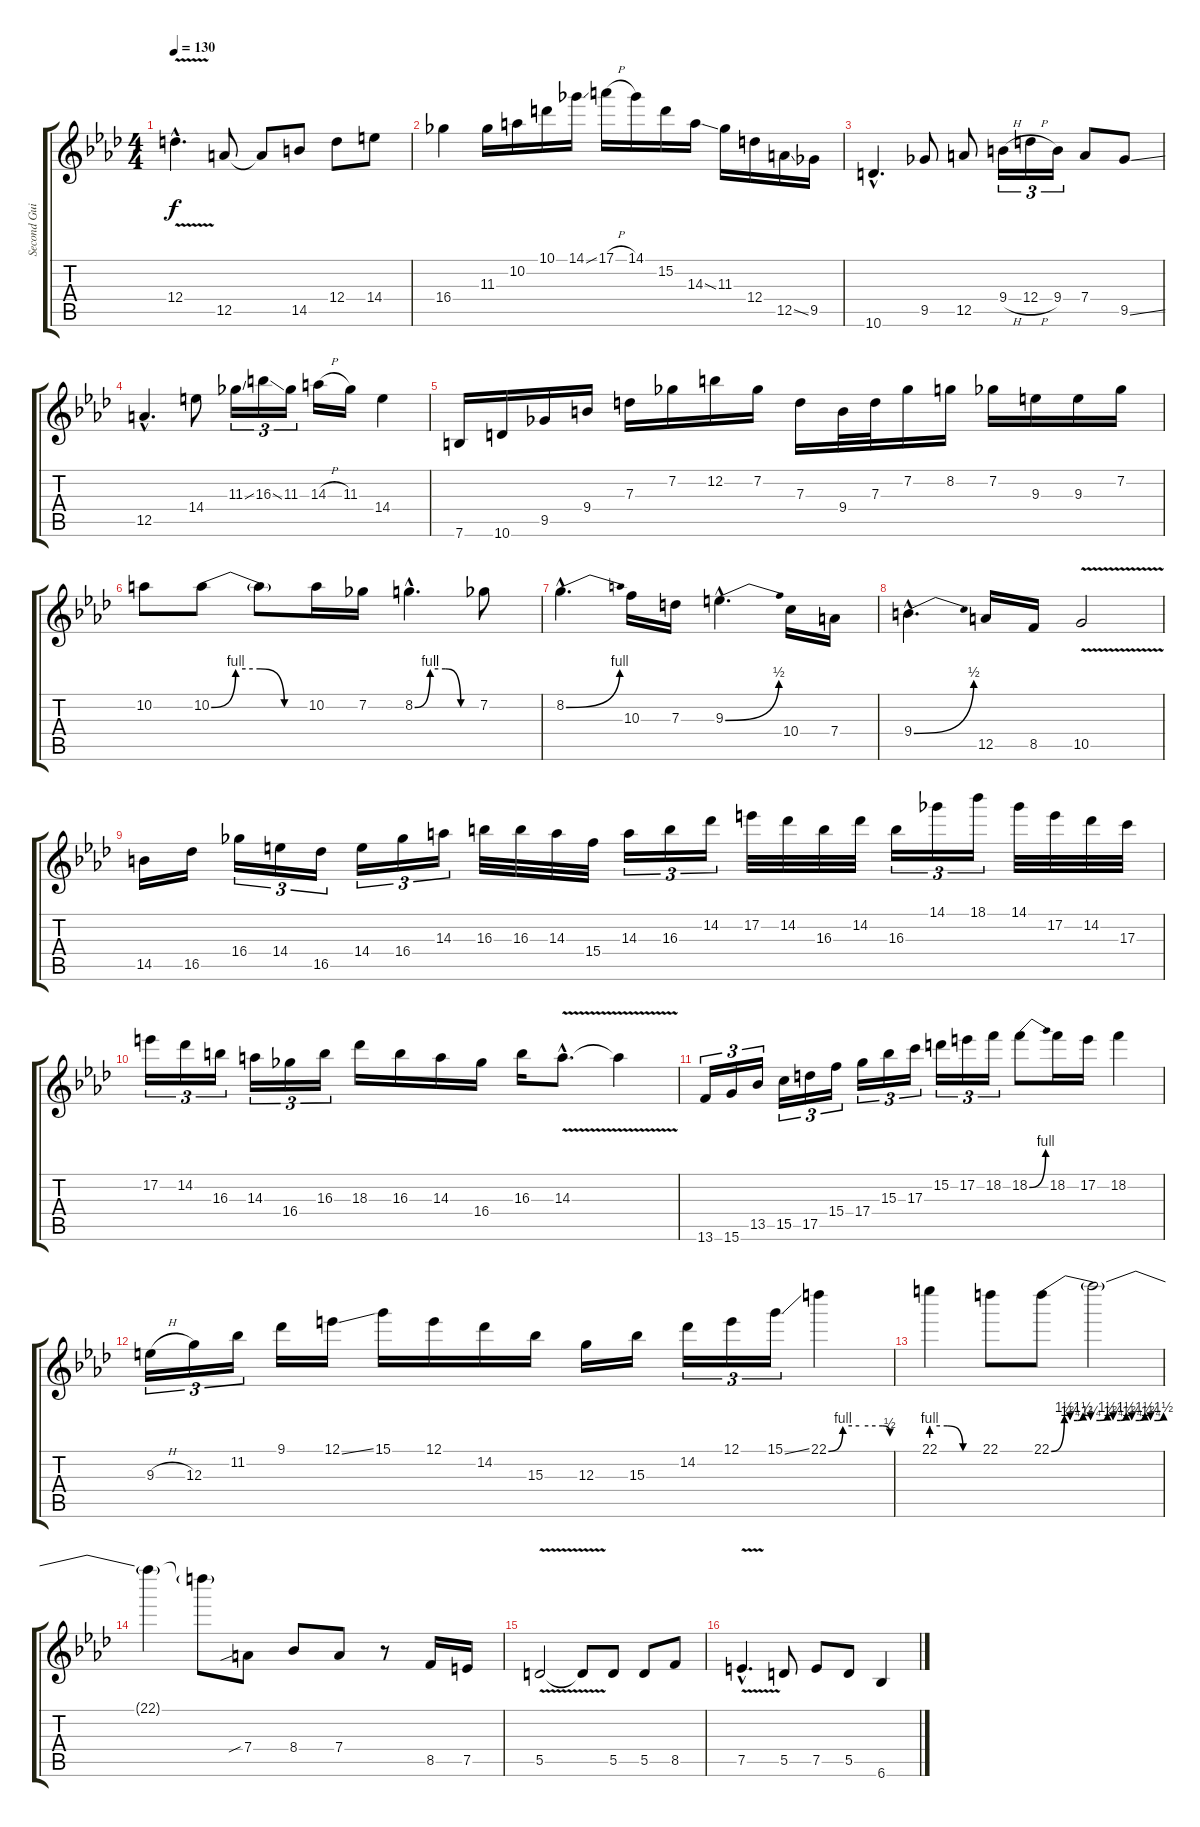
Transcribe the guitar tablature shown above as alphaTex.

\track ("Second Guitar" "Second Gui") {instrument distortionguitar}
\staff {score tabs}
\tuning (E4 B3 G3 D3 A2 E2) {hide}
\ts (4 4)
\tempo 130
\clef g2
\ks ab
12.4{v hac}.4{d dy f} 12.5.8 12.5{t}.8 14.5.8 12.4.8 14.4.8 |
16.4.4 11.3.16 10.2.16 10.1.16 14.1{ss}.16 17.1{h}.16 14.1.16 15.2.16 14.3{ss}.16 11.3.16 12.4.16 12.5{ss}.16 9.5.16 |
10.6{hac}.4{d} 9.5.8 12.5.8 9.4{h}.16{tu (3 2)} 12.4{h}.16{tu (3 2)} 9.4.16{tu (3 2)} 7.4.8 9.5{ss}.8 |
12.5{hac}.4{d} 14.4.8 11.3{ss}.16{tu (3 2)} 16.3{ss}.16{tu (3 2)} 11.3.16{tu (3 2)} 14.3{h}.16 11.3.16 14.4.4 |
7.6.16 10.6.16 9.5.16 9.4.16 7.3.16 7.2.16 12.2.16 7.2.16 7.3.16 9.4.32 7.3.32 7.2.16 8.2.16 7.2.16 9.3.16 9.3.16 7.2.16 |
10.2.8 10.2{be (custom 0 0 15 4 30 4 45 0 60 0)}.8 10.2{t}.8 10.2.16 7.2.16 8.2{be (custom 0 0 15 4 30 4 45 0 60 0) hac}.4{d} 7.2.8 |
8.2{be (bend 0 0 60 4) hac}.4{d} 10.3.16 7.3.16 9.3{be (bend 0 0 60 2) hac}.4{d} 10.4.16 7.4.16 |
9.4{be (bend 0 0 60 2) hac}.4{d} 12.5.16 8.5.16 10.5{v}.2 |
14.5.16 16.5.16 16.4.16{tu (3 2)} 14.4.16{tu (3 2)} 16.5.16{tu (3 2)} 14.4.16{tu (3 2)} 16.4.16{tu (3 2)} 14.3.16{tu (3 2)} 16.3.32 16.3.32 14.3.32 15.4.32 14.3.16{tu (3 2)} 16.3.16{tu (3 2)} 14.2.16{tu (3 2)} 17.2.32 14.2.32 16.3.32 14.2.32 16.3.16{tu (3 2)} 14.1.16{tu (3 2)} 18.1.16{tu (3 2)} 14.1.32 17.2.32 14.2.32 17.3.32 |
17.2.16{tu (3 2)} 14.2.16{tu (3 2)} 16.3.16{tu (3 2)} 14.3.16{tu (3 2)} 16.4.16{tu (3 2)} 16.3.16{tu (3 2)} 18.3.16 16.3.16 14.3.16 16.4.16 16.3.16 14.3{v hac}.8{d} 14.3{t}.4 |
13.6.16{tu (3 2)} 15.6.16{tu (3 2)} 13.5.16{tu (3 2)} 15.5.16{tu (3 2)} 17.5.16{tu (3 2)} 15.4.16{tu (3 2)} 17.4.16{tu (3 2)} 15.3.16{tu (3 2)} 17.3.16{tu (3 2)} 15.2.16{tu (3 2)} 17.2.16{tu (3 2)} 18.2.16{tu (3 2)} 18.2{be (bend 0 0 60 4)}.8 18.2.16 17.2.16 18.2.4 |
9.3{h}.16{tu (3 2)} 12.3.16{tu (3 2)} 11.2.16{tu (3 2)} 9.1.16 12.1{ss}.16 15.1.16 12.1.16 14.2.16 15.3.16 12.3.16 15.3.16 14.2.16{tu (3 2)} 12.1.16{tu (3 2)} 15.1{ss}.16{tu (3 2)} 22.1{be (custom 0 0 14 4 30 4 53 4 60 2)}.4 |
22.1{be (custom 0 4 20 4 40 0 60 0)}.4 22.1.8 22.1{be (custom 0 0 7 6 10 5 14 5 17 6 21 5 26 5 30 6 33 5 37 5 40 6 43 5 47 5 50 6 53 5 57 5 60 6)}.8 22.1{t}.2 |
22.1{t}.4 22.1{t}.8 7.4{sib}.8 8.4.8 7.4.8 r.8 8.5.16 7.5.16 |
5.5{v}.2 5.5{t}.8 5.5.8 5.5.8 8.5.8 |
7.5{v hac}.4{d} 5.5.8 7.5.8 5.5.8 6.6.4
